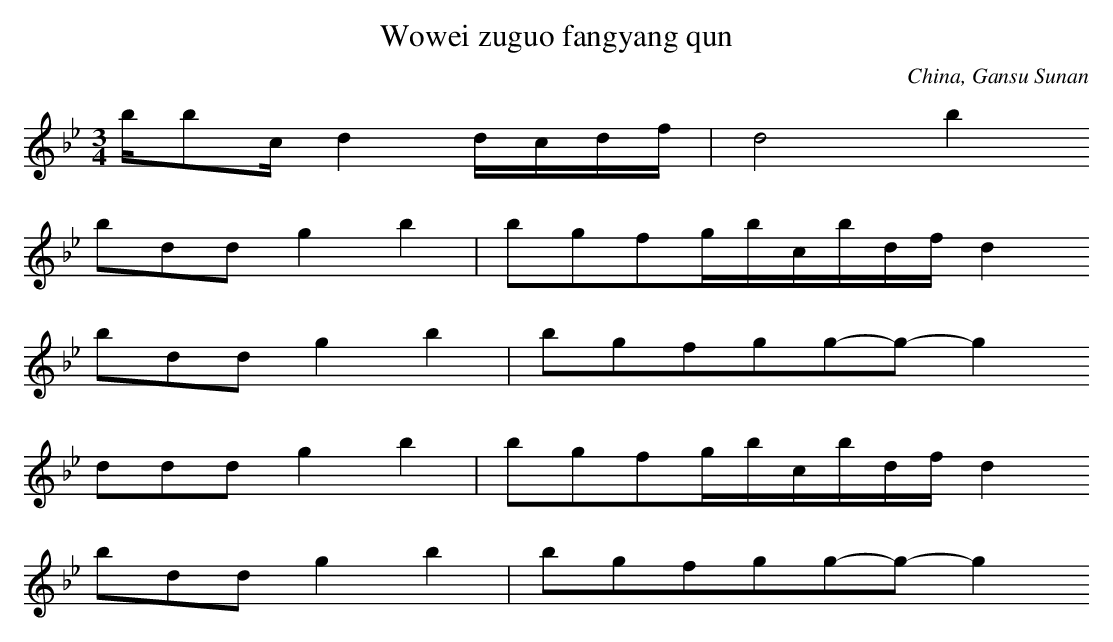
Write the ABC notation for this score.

X:1
T: Wowei zuguo fangyang qun
O: China, Gansu Sunan
M: 3/4
L: 1/16
K: Bb
bb2cd4dcdf | d8b4
b2d2d2g4b4 | b2g2f2gbcbdfd4
b2d2d2g4b4 | b2g2f2g2g2-g2-g4
d2d2d2g4b4 | b2g2f2gbcbdfd4
b2d2d2g4b4 | b2g2f2g2g2-g2-g4
